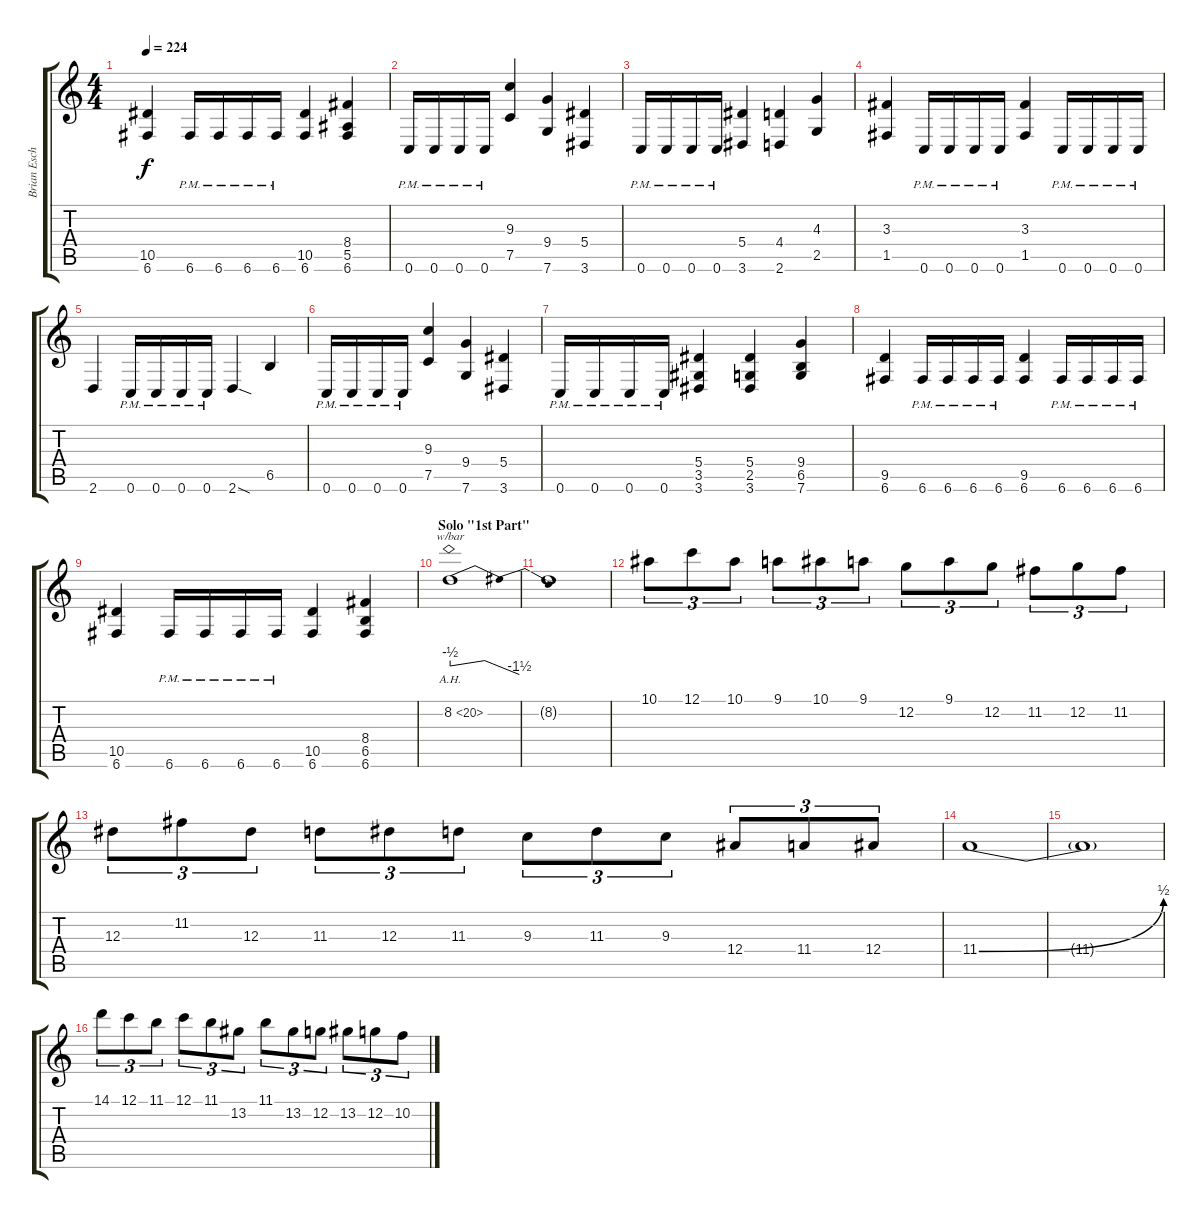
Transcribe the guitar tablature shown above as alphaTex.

\track ("Brian Eschbach (Lead Guitar)" "Brian Esch") {instrument distortionguitar}
\staff {score tabs}
\tuning (C4 G3 Eb3 Bb2 F2 C2) {hide}
\ts (4 4)
\tempo 224
\clef g2
\ks c
(10.5 6.6).4{dy f} 6.6{pm}.16 6.6{pm}.16 6.6{pm}.16 6.6{pm}.16 (10.5 6.6).4 (8.4 5.5 6.6).4 |
0.6{pm}.16{instrument distortionguitar} 0.6{pm}.16 0.6{pm}.16 0.6{pm}.16 (9.3 7.5).4 (9.4 7.6).4 (5.4 3.6).4 |
0.6{pm}.16 0.6{pm}.16 0.6{pm}.16 0.6{pm}.16 (5.4 3.6).4 (4.4 2.6).4 (4.3 2.5).4 |
(3.3 1.5).4 0.6{pm}.16 0.6{pm}.16 0.6{pm}.16 0.6{pm}.16 (3.3 1.5).4 0.6{pm}.16 0.6{pm}.16 0.6{pm}.16 0.6{pm}.16 |
2.6.4 0.6{pm}.16 0.6{pm}.16 0.6{pm}.16 0.6{pm}.16 2.6{sod}.4 6.5.4 |
0.6{pm}.16 0.6{pm}.16 0.6{pm}.16 0.6{pm}.16 (9.3 7.5).4 (9.4 7.6).4 (5.4 3.6).4 |
0.6{pm}.16 0.6{pm}.16 0.6{pm}.16 0.6{pm}.16 (5.4 3.5 3.6).4 (5.4 2.5 3.6).4 (9.4 6.5 7.6).4 |
(9.5 6.6).4 6.6{pm}.16 6.6{pm}.16 6.6{pm}.16 6.6{pm}.16 (9.5 6.6).4 6.6{pm}.16 6.6{pm}.16 6.6{pm}.16 6.6{pm}.16 |
(10.5 6.6).4 6.6{pm}.16 6.6{pm}.16 6.6{pm}.16 6.6{pm}.16 (10.5 6.6).4 (8.4 6.5 6.6).4 |
\section ("" "Solo \"1st Part\"")
8.2{ah 12}.1{tbe (dip default 0 -2 2 0 60 -6) balance 8} |
8.2{t}.1 |
10.1.8{tu (3 2)} 12.1.8{tu (3 2)} 10.1.8{tu (3 2)} 9.1.8{tu (3 2)} 10.1.8{tu (3 2)} 9.1.8{tu (3 2)} 12.2.8{tu (3 2)} 9.1.8{tu (3 2)} 12.2.8{tu (3 2)} 11.2.8{tu (3 2)} 12.2.8{tu (3 2)} 11.2.8{tu (3 2)} |
12.3.8{tu (3 2)} 11.2.8{tu (3 2)} 12.3.8{tu (3 2)} 11.3.8{tu (3 2)} 12.3.8{tu (3 2)} 11.3.8{tu (3 2)} 9.3.8{tu (3 2)} 11.3.8{tu (3 2)} 9.3.8{tu (3 2)} 12.4.8{tu (3 2)} 11.4.8{tu (3 2)} 12.4.8{tu (3 2)} |
11.4{be (bend 0 0 60 2)}.1 |
11.4{t}.1 |
14.1.8{tu (3 2)} 12.1.8{tu (3 2)} 11.1.8{tu (3 2)} 12.1.8{tu (3 2)} 11.1.8{tu (3 2)} 13.2.8{tu (3 2)} 11.1.8{tu (3 2)} 13.2.8{tu (3 2)} 12.2.8{tu (3 2)} 13.2.8{tu (3 2)} 12.2.8{tu (3 2)} 10.2.8{tu (3 2)}
